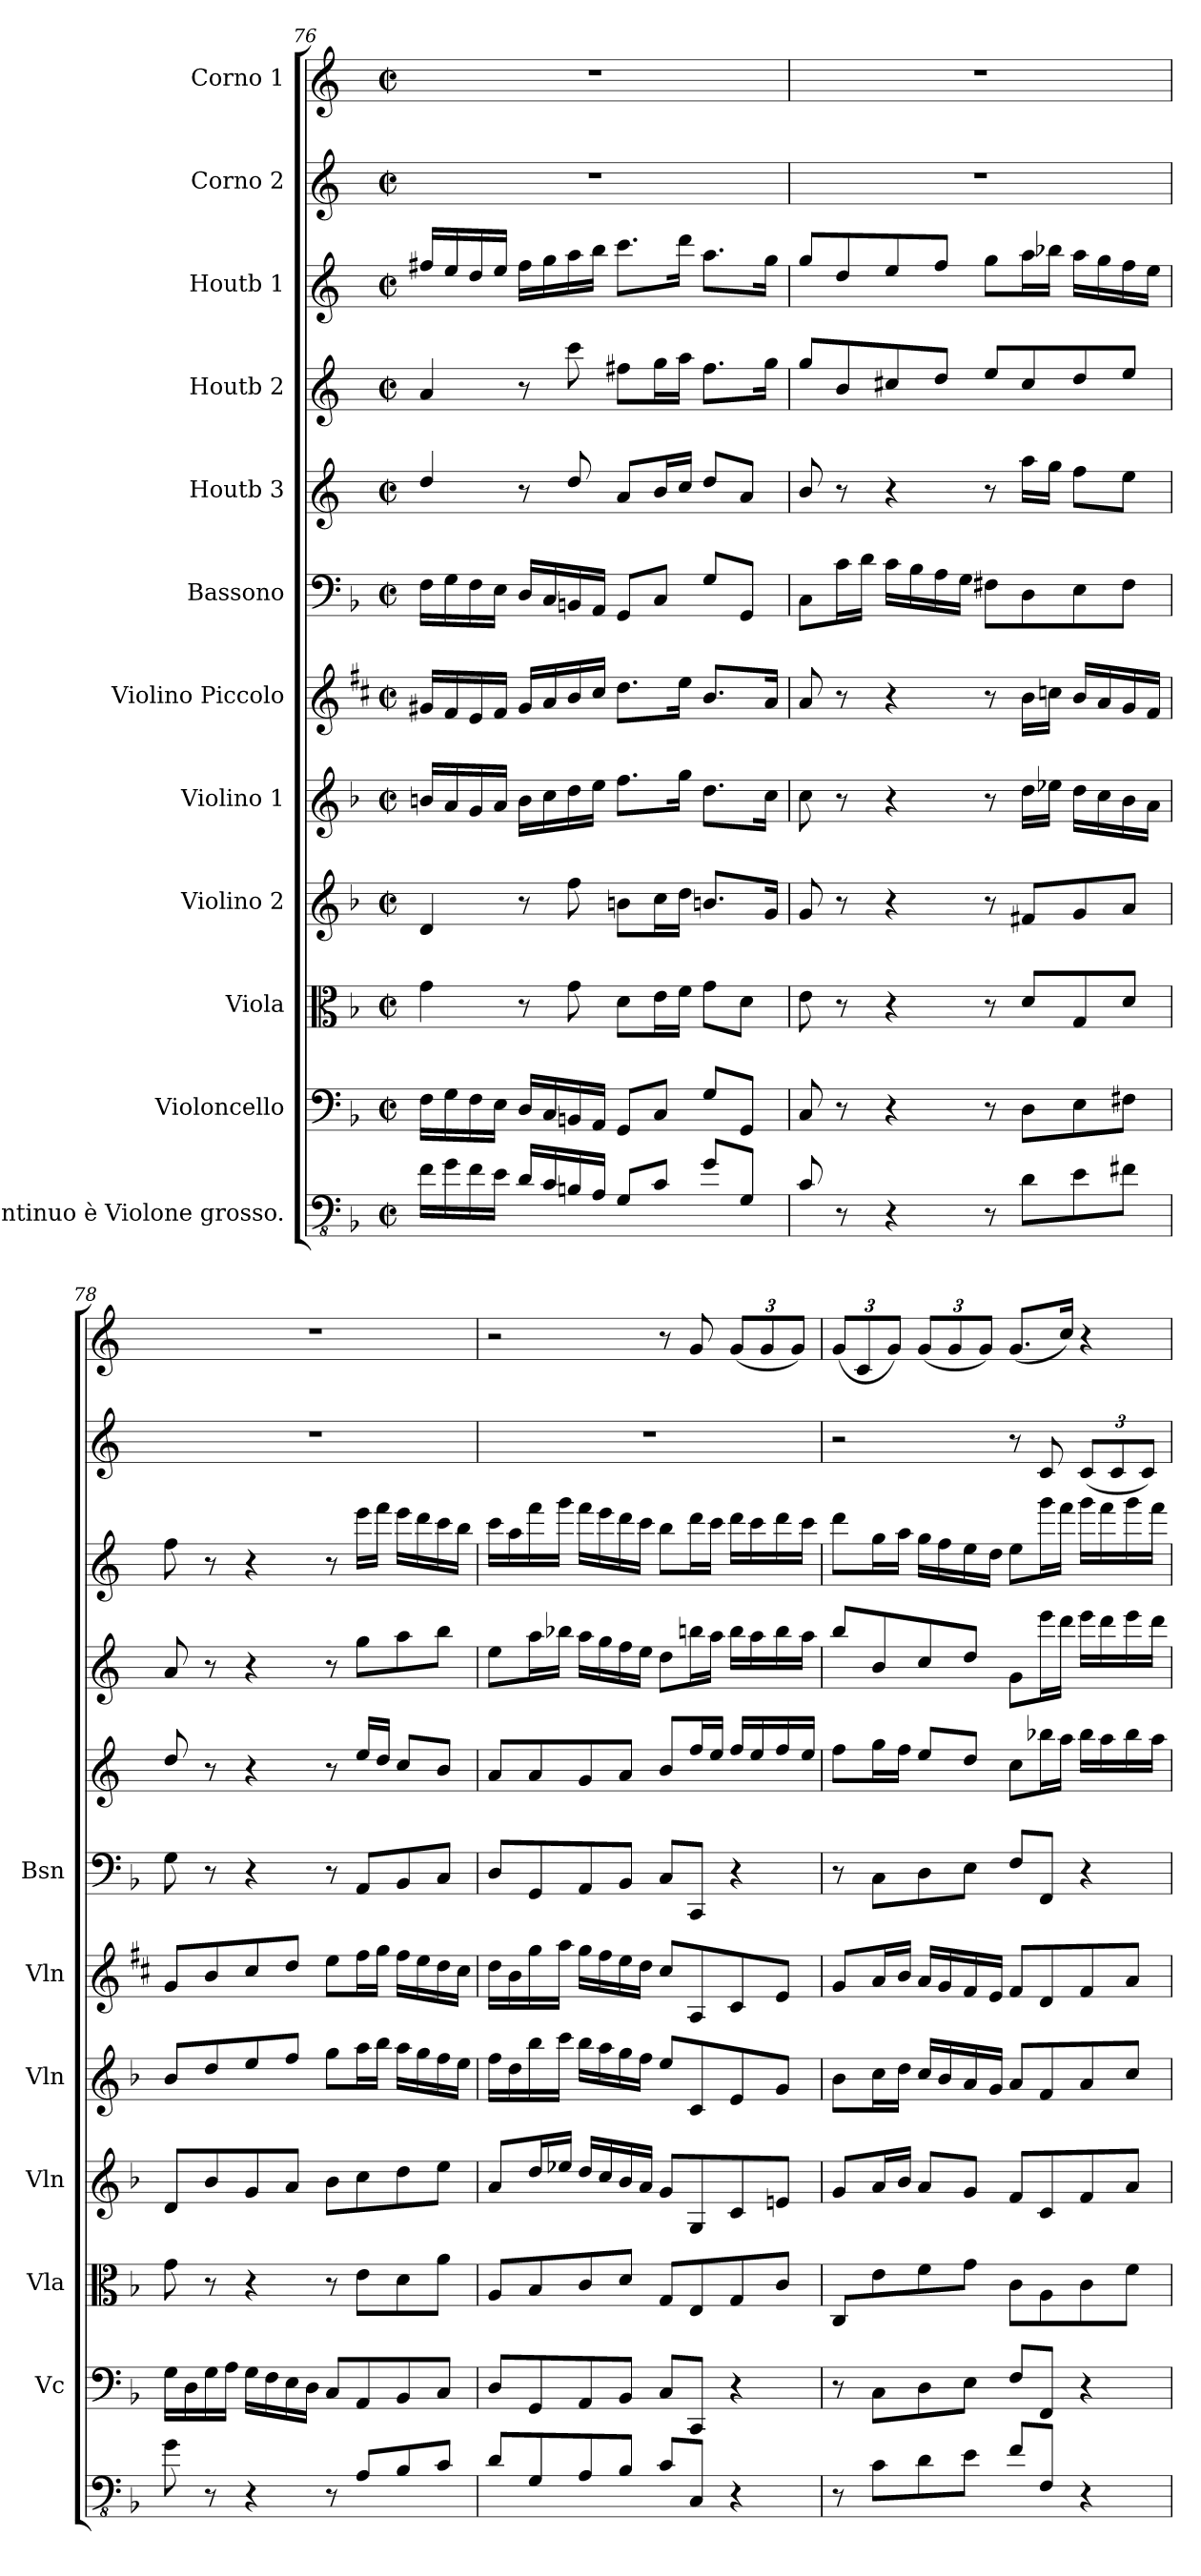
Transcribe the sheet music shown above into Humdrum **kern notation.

**kern	**kern	**kern	**kern	**kern	**kern	**kern	**kern	**kern	**kern	**kern	**kern
*part12	*part11	*part10	*part9	*part8	*part7	*part6	*part5	*part4	*part3	*part2	*part1
*staff12	*staff11	*staff10	*staff9	*staff8	*staff7	*staff6	*staff5	*staff4	*staff3	*staff2	*staff1
*I"Continuo è Violone grosso.	*I"Violoncello	*I"Viola	*I"Violino 2	*I"Violino 1	*I"Violino Piccolo	*I"Bassono	*I"Houtb 3	*I"Houtb 2	*I"Houtb 1	*I"Corno 2	*I"Corno 1
*	*I'Vc	*I'Vla	*I'Vln	*I'Vln	*I'Vln	*I'Bsn	*	*	*	*	*
*clefFv4	*clefF4	*clefC3	*clefG2	*clefG2	*clefG2	*clefF4	*clefG2	*clefG2	*clefG2	*clefG2	*clefG2
*ITrd7c12	*	*	*	*	*ITrd-2c-3	*	*ITrd4c7	*ITrd4c7	*ITrd4c7	*ITrd4c7	*ITrd4c7
*k[b-]	*k[b-]	*k[b-]	*k[b-]	*k[b-]	*k[b-]	*k[b-]	*k[b-]	*k[b-]	*k[b-]	*k[b-]	*k[b-]
*M2/2	*M2/2	*M2/2	*M2/2	*M2/2	*M2/2	*M2/2	*M2/2	*M2/2	*M2/2	*M2/2	*M2/2
*met(c|)	*met(c|)	*met(c|)	*met(c|)	*met(c|)	*met(c|)	*met(c|)	*met(c|)	*met(c|)	*met(c|)	*met(c|)	*met(c|)
=76	=76	=76	=76	=76	=76	=76	=76	=76	=76	=76	=76
16FF\LL	16F\LL	4g\	4d/	16bn/LL	16bn/LL	16F\LL	4g/	4d/	16bn/LL	1r	1r
16GG\	16G\	.	.	16a/	16a/	16G\	.	.	16a/	.	.
16FF\	16F\	.	.	16g/	16g/	16F\	.	.	16g/	.	.
16EE\JJ	16E\JJ	.	.	16a/JJ	16a/JJ	16E\JJ	.	.	16a/JJ	.	.
16DD/LL	16D/LL	8r	8r	16b\LL	16b/LL	16D/LL	8r	8r	16b\LL	.	.
16CC/	16C/	.	.	16cc\	16cc/	16C/	.	.	16cc\	.	.
16BBBn/	16BBn/	8g\	8ff\	16dd\	16dd/	16BBn/	8g/	8ff\	16dd\	.	.
16AAA/JJ	16AA/JJ	.	.	16ee\JJ	16ee/JJ	16AA/JJ	.	.	16ee\JJ	.	.
8GGG/L	8GG/L	8d\L	8bn\L	8.ff\L	8.ff\L	8GG/L	8d/L	8bn\L	8.ff\L	.	.
8CC/J	8C/J	16e\L	16cc\L	.	.	8C/J	16e/L	16cc\L	.	.	.
.	.	16f\JJ	16dd\JJ	16gg\Jk	16gg\Jk	.	16f/JJ	16dd\JJ	16gg\Jk	.	.
8GG\L	8G\L	8g\L	8.bn/L	8.dd\L	8.dd/L	8G\L	8g/L	8.b\L	8.dd\L	.	.
8GGG/J	8GG/J	8d\J	.	.	.	8GG/J	8d/J	.	.	.	.
.	.	.	16g/Jk	16cc\Jk	16cc/Jk	.	.	16cc\Jk	16cc\Jk	.	.
!!LO:PB:g=z
=77	=77	=77	=77	=77	=77	=77	=77	=77	=77	=77	=77
8CC/	8C/	8e\	8g/	8cc\	8cc/	8C/L	8e/	8cc\L	8cc\L	1r	1r
8r	8r	8r	8r	8r	8r	16c\L	8r	8e/	8g/	.	.
.	.	.	.	.	.	16d\JJ	.	.	.	.	.
4r	4r	4r	4r	4r	4r	16c\LL	4r	8f#X/	8a/	.	.
.	.	.	.	.	.	16B-\	.	.	.	.	.
.	.	.	.	.	.	16A\	.	8g/J	8b-/J	.	.
.	.	.	.	.	.	16G\JJ	.	.	.	.	.
8r	8r	8r	8r	8r	8r	8F#X\L	8r	8a/L	8cc\L	.	.
8DD\L	8D\L	8d/L	8f#X/L	16dd\LL	16dd\LL	8D\	16dd\LL	8f#/	16dd\L	.	.
.	.	.	.	16ee-X\JJ	16ee-X\JJ	.	16cc\JJ	.	16ee-X\JJ	.	.
8EE\	8E\	8G/	8g/	16dd\LL	16dd/LL	8E\	8b-\L	8g/	16dd\LL	.	.
.	.	.	.	16cc\	16cc/	.	.	.	16cc\	.	.
8FF#X\J	8F#X\J	8d/J	8a/J	16b-\	16b-/	8F#\J	8a\J	8a/J	16b-\	.	.
.	.	.	.	16a\JJ	16a/JJ	.	.	.	16a\JJ	.	.
=78	=78	=78	=78	=78	=78	=78	=78	=78	=78	=78	=78
8GG\	16G\LL	8g\	8d/L	8b-/L	8b-/L	8G\	8g/	8d/	8b-\	1r	1r
.	16D\	.	.	.	.	.	.	.	.	.	.
8r	16G\	8r	8b-/	8dd/	8dd/	8r	8r	8r	8r	.	.
.	16A\JJ	.	.	.	.	.	.	.	.	.	.
4r	16G\LL	4r	8g/	8ee/	8ee/	4r	4r	4r	4r	.	.
.	16F\	.	.	.	.	.	.	.	.	.	.
.	16E\	.	8a/J	8ff/J	8ff/J	.	.	.	.	.	.
.	16D\JJ	.	.	.	.	.	.	.	.	.	.
8r	8C/L	8r	8b-\L	8gg\L	8gg\L	8r	8r	8r	8r	.	.
8AAA/L	8AA/	8e\L	8cc\	16aa\L	16aa\L	8AA/L	16a/LL	8cc\L	16aa\LL	.	.
.	.	.	.	16bb-\JJ	16bb-\JJ	.	16g/JJ	.	16bb-\JJ	.	.
8BBB-/	8BB-/	8d\	8dd\	16aa\LL	16aa\LL	8BB-/	8f/L	8dd\	16aa\LL	.	.
.	.	.	.	16gg\	16gg\	.	.	.	16gg\	.	.
8CC/J	8C/J	8a\J	8ee\J	16ff\	16ff\	8C/J	8e/J	8ee\J	16ff\	.	.
.	.	.	.	16ee\JJ	16ee\JJ	.	.	.	16ee\JJ	.	.
=79	=79	=79	=79	=79	=79	=79	=79	=79	=79	=79	=79
8DD/L	8D/L	8A/L	8a/L	16ff\LL	16ff\LL	8D/L	8d/L	8a\L	16ff\LL	1r	2r
.	.	.	.	16dd\	16dd\	.	.	.	16dd\	.	.
8GGG/	8GG/	8B-/	16dd/L	16bb-\	16bb-\	8GG/	8d/	16dd\L	16bb-\	.	.
.	.	.	16ee-X/JJ	16ccc\JJ	16ccc\JJ	.	.	16ee-X\JJ	16ccc\JJ	.	.
8AAA/	8AA/	8c/	16dd/LL	16bb-\LL	16bb-\LL	8AA/	8c/	16dd\LL	16bb-\LL	.	.
.	.	.	16cc/	16aa\	16aa\	.	.	16cc\	16aa\	.	.
8BBB-/J	8BB-/J	8d/J	16b-/	16gg\	16gg\	8BB-/J	8d/J	16b-\	16gg\	.	.
.	.	.	16a/JJ	16ff\JJ	16ff\JJ	.	.	16a\JJ	16ff\JJ	.	.
8CC\L	8C\L	8G/L	8g/L	8ee\L	8ee\L	8C\L	8e/L	8g\L	8ee\L	.	8r
8CCC/J	8CC/J	8E/	8G/	8c/	8c/	8CC/J	16b-/L	16een\L	16gg\L	.	8c/
.	.	.	.	.	.	.	16a/JJ	16dd\JJ	16ff\JJ	.	.
*	*	*	*	*	*	*	*	*	*	*	*Xbrackettup
4r	4r	8G/	8c/	8e/	8e/	4r	16b-/LL	16ee\LL	16gg\LL	.	(12c/L
.	.	.	.	.	.	.	16a/	16dd\	16ff\	.	.
.	.	.	.	.	.	.	.	.	.	.	12c/
.	.	8c/J	8en/J	8g/J	8g/J	.	16b-/	16ee\	16gg\	.	.
.	.	.	.	.	.	.	.	.	.	.	12c/J)
.	.	.	.	.	.	.	16a/JJ	16dd\JJ	16ff\JJ	.	.
=80	=80	=80	=80	=80	=80	=80	=80	=80	=80	=80	=80
8r	8r	8C/L	8g/L	8b-\L	8b-/L	8r	8b-\L	8ee\L	8gg\L	2r	(12c/L
.	.	.	.	.	.	.	.	.	.	.	12F/
8CC\L	8C\L	8e\	16a/L	16cc\L	16cc/L	8C\L	16cc\L	8e/	16cc\L	.	.
.	.	.	.	.	.	.	.	.	.	.	12c/J)
.	.	.	16b-/JJ	16dd\JJ	16dd/JJ	.	16b-\JJ	.	16dd\JJ	.	.
8DD\	8D\	8f\	8a/L	16cc/LL	16cc/LL	8D\	8a/L	8f/	16cc\LL	.	(12c/L
.	.	.	.	16b-/	16b-/	.	.	.	16b-\	.	.
.	.	.	.	.	.	.	.	.	.	.	12c/
8EE\J	8E\J	8g\J	8g/J	16a/	16a/	8E\J	8g/J	8g/J	16a\	.	.
.	.	.	.	.	.	.	.	.	.	.	12c/J)
.	.	.	.	16g/JJ	16g/JJ	.	.	.	16g\JJ	.	.
8FF\L	8F\L	8c\L	8f/L	8a/L	8a/L	8F\L	8f\L	8c/L	8a/L	8r	(8.c/L
8FFF/J	8FF/J	8A\	8c/	8f/	8f/	8FF/J	16ee-X\L	16aa\L	16ccc\L	8F/	.
.	.	.	.	.	.	.	16dd\JJ	16gg\JJ	16bb-\JJ	.	16f/Jk)
*	*	*	*	*	*	*	*	*	*	*Xbrackettup	*
4r	4r	8c\	8f/	8a/	8a/	4r	16ee-\LL	16aa\LL	16ccc\LL	(>12F/L	4r
.	.	.	.	.	.	.	16dd\	16gg\	16bb-\	.	.
.	.	.	.	.	.	.	.	.	.	12F/	.
.	.	8f\J	8a/J	8cc/J	8cc/J	.	16ee-\	16aa\	16ccc\	.	.
.	.	.	.	.	.	.	.	.	.	12F/J)	.
.	.	.	.	.	.	.	16dd\JJ	16gg\JJ	16bb-\JJ	.	.
=	=	=	=	=	=	=	=	=	=	=	=
*-	*-	*-	*-	*-	*-	*-	*-	*-	*-	*-	*-
